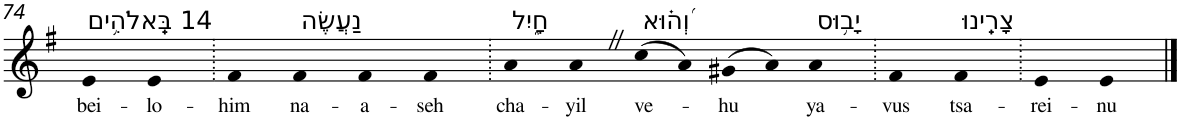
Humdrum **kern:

**kern	**text
*part1	*part1
*staff1	*staff1
*I"Piano	*
*I'Pno	*
!!LO:PB:g=z
*clefG2	*
*k[f#]	*
*G:	*
=74	=74
!LO:TX:a:t=14 בֵּֽאלֹהִ֥ים	!
!	!LO:LY:b
4e	bei-
!	!LO:LY:b
4e	-lo-
=75.	=75.
!	!LO:LY:b
4f#	-him
!LO:TX:a:t=נַעֲשֶׂה	!
!	!LO:LY:b
4f#	na-
!	!LO:LY:b
4f#	-a-
!	!LO:LY:b
4f#	-seh
=76.	=76.
!LO:TX:a:t=חָ֑יִל	!
!	!LO:LY:b
4a	cha-
!	!LO:LY:b
4aZ	-yil
!LO:TX:a:t=וְ֝ה֗וּא	!
!	!LO:LY:b
(>8cc	ve-
8a)	.
!	!LO:LY:b
(>8g#X	-hu
8a)	.
!LO:TX:a:t=יָב֥וּס	!
!	!LO:LY:b
4a	ya-
=77.	=77.
!	!LO:LY:b
4f#	-vus
!LO:TX:a:t=צָרֵֽינוּ	!
!	!LO:LY:b
4f#	tsa-
=78.	=78.
!	!LO:LY:b
4e	-rei-
!	!LO:LY:b
4e	-nu
==	==
*-	*-
